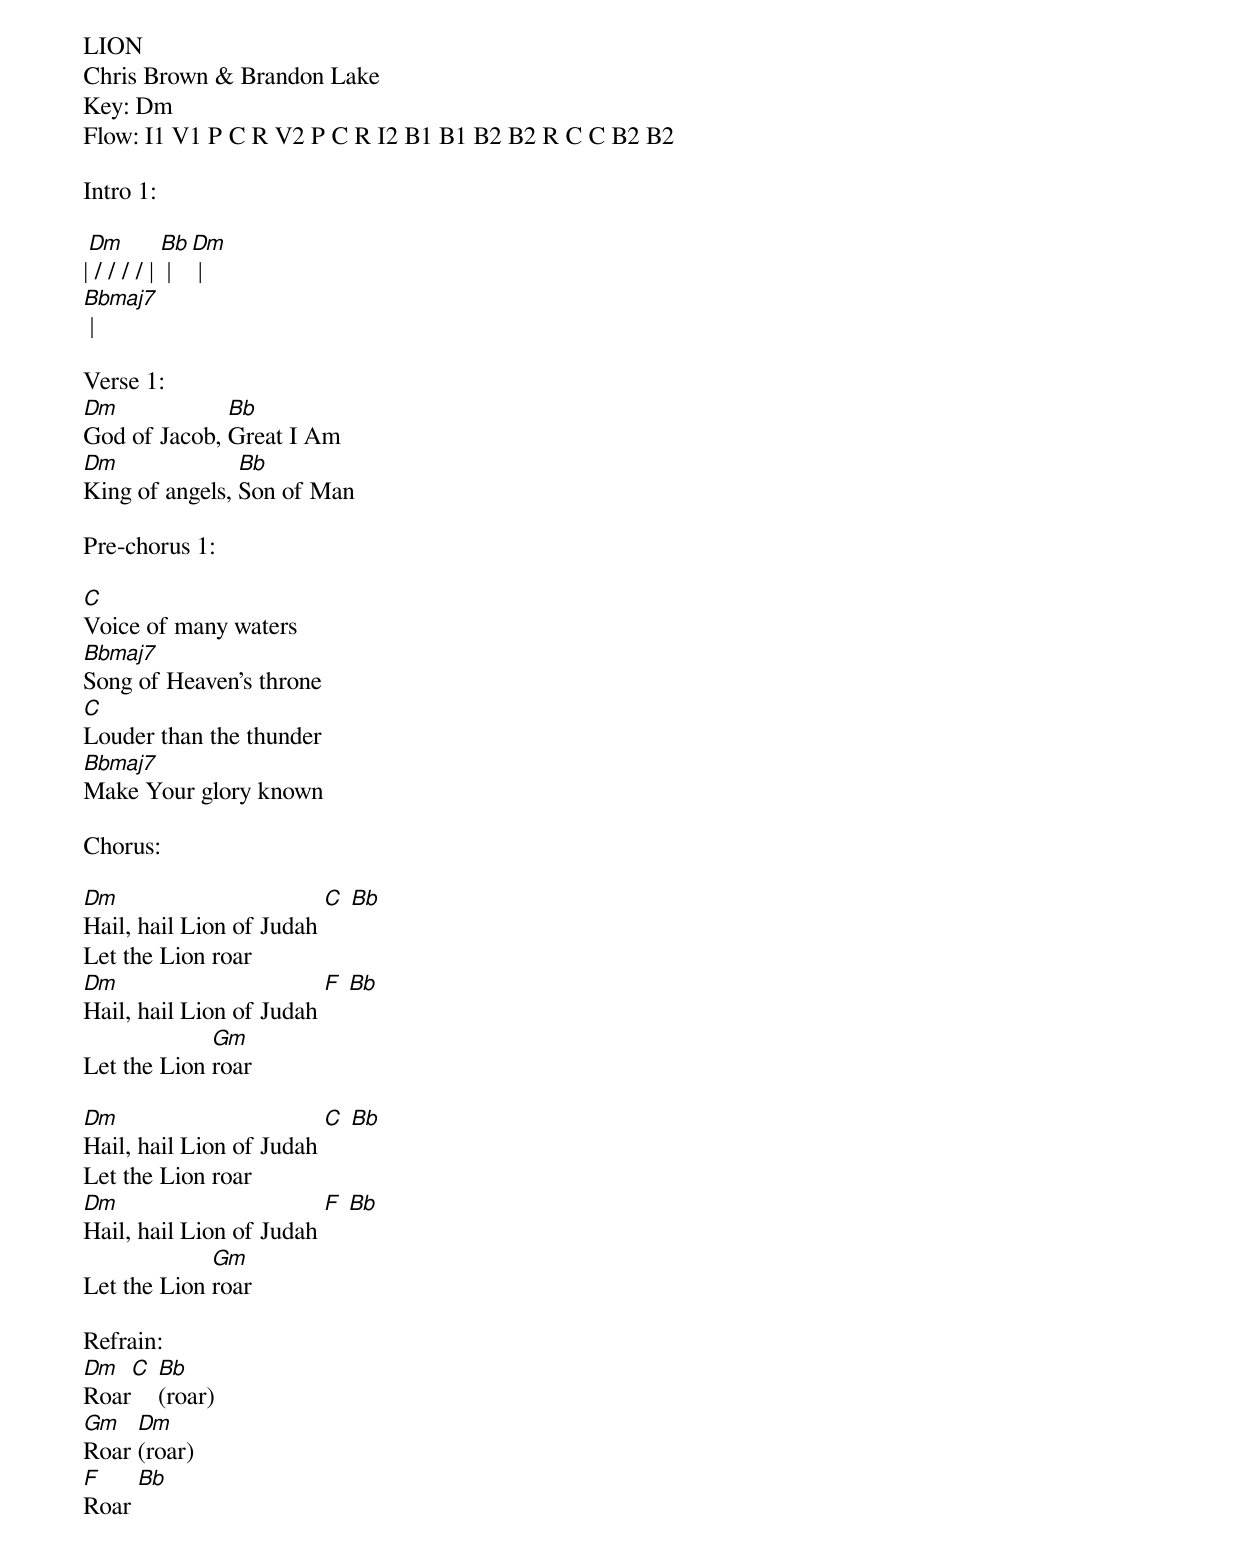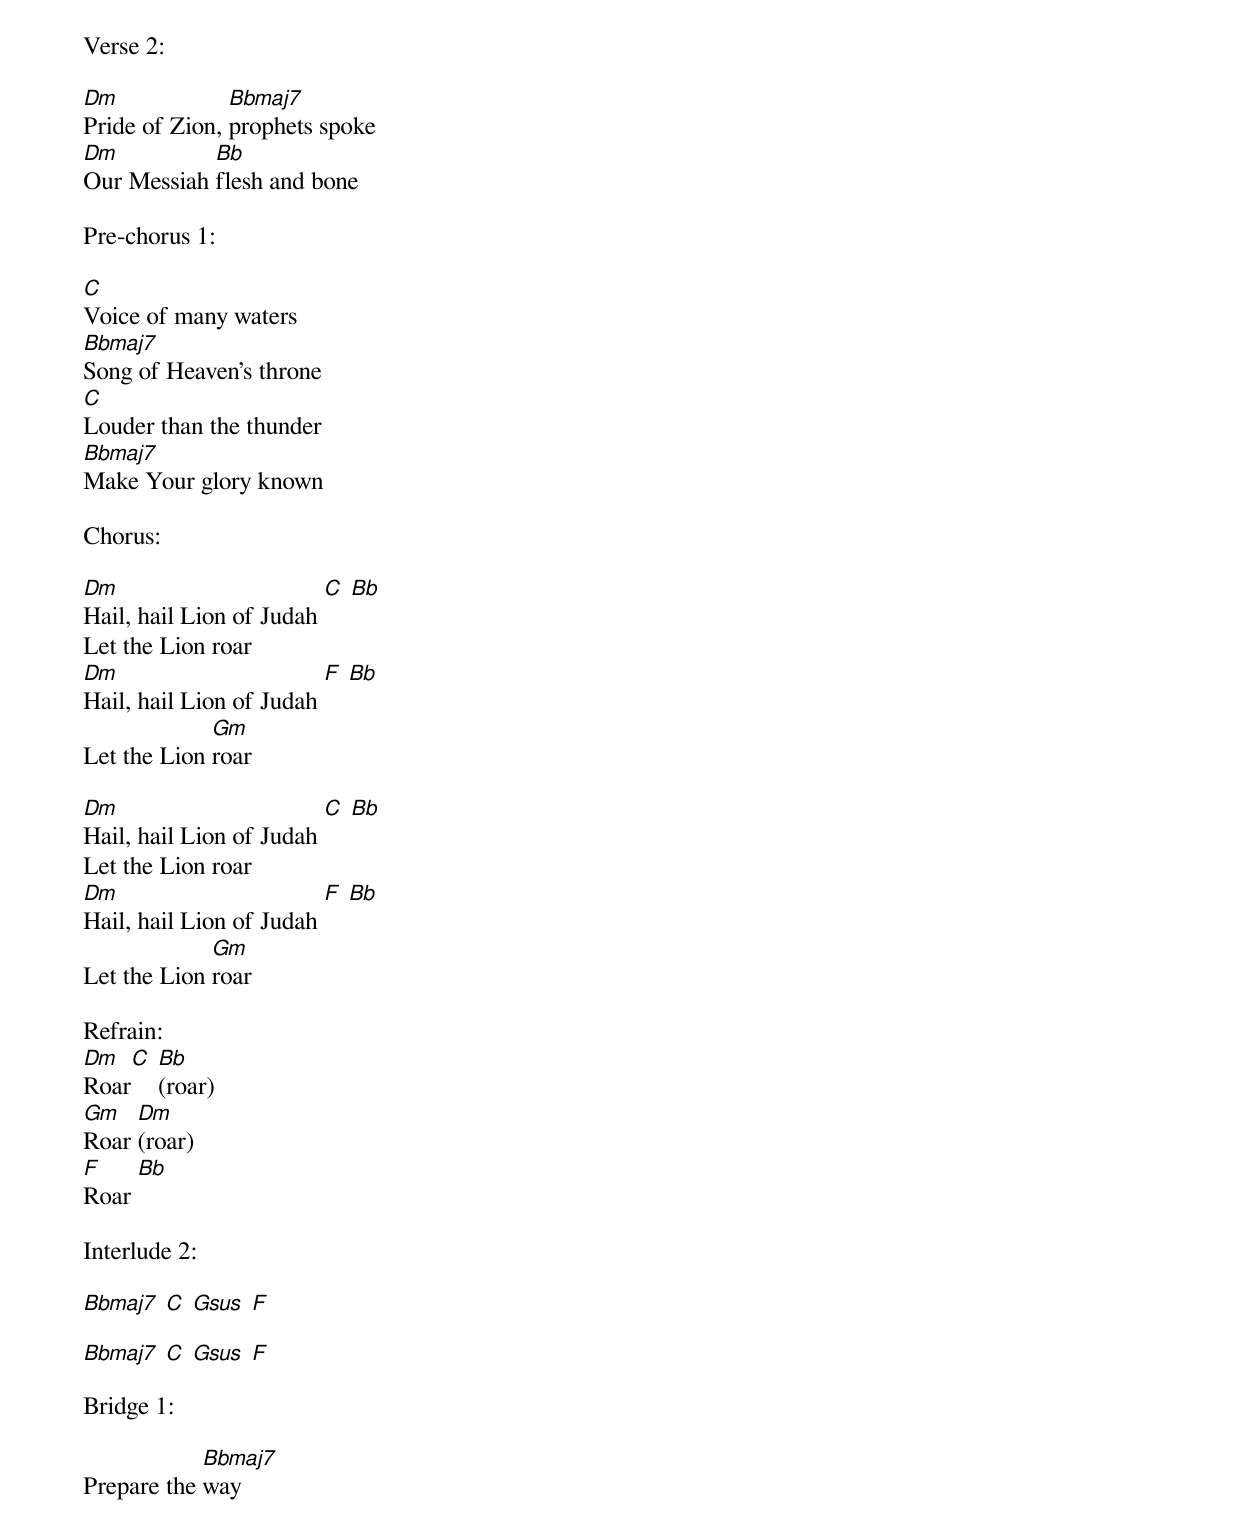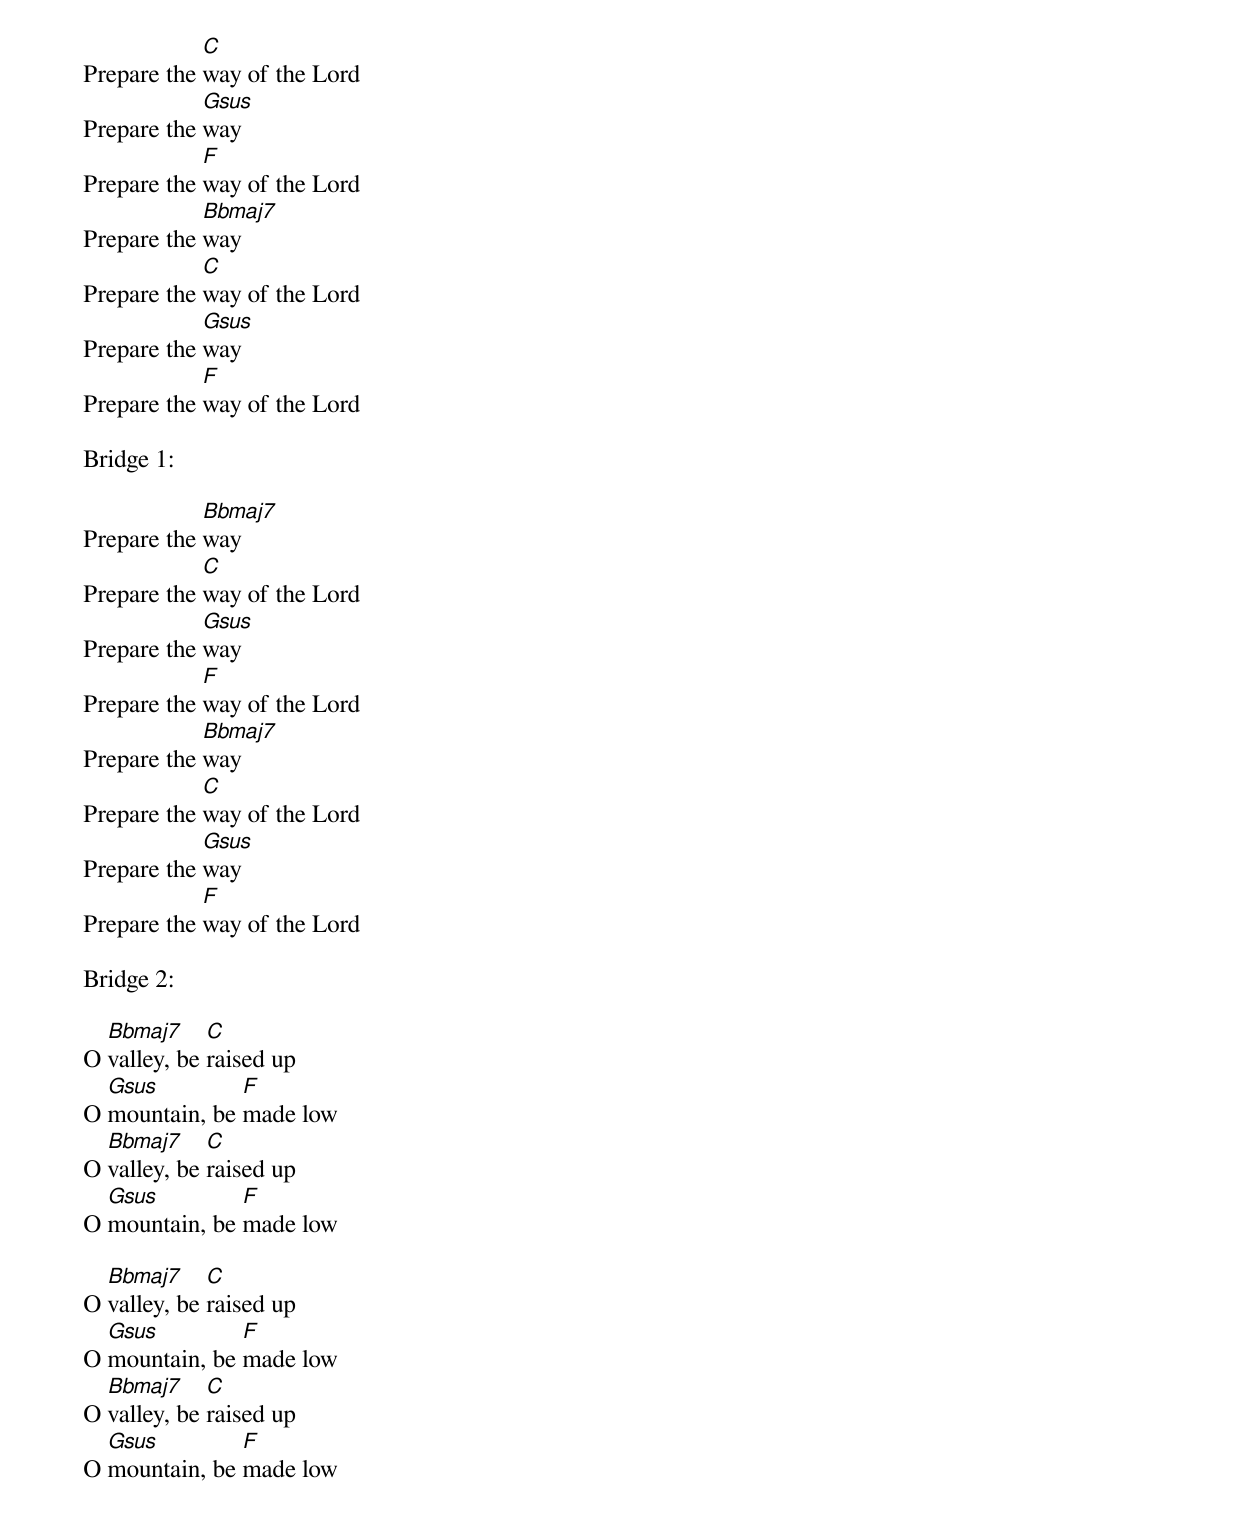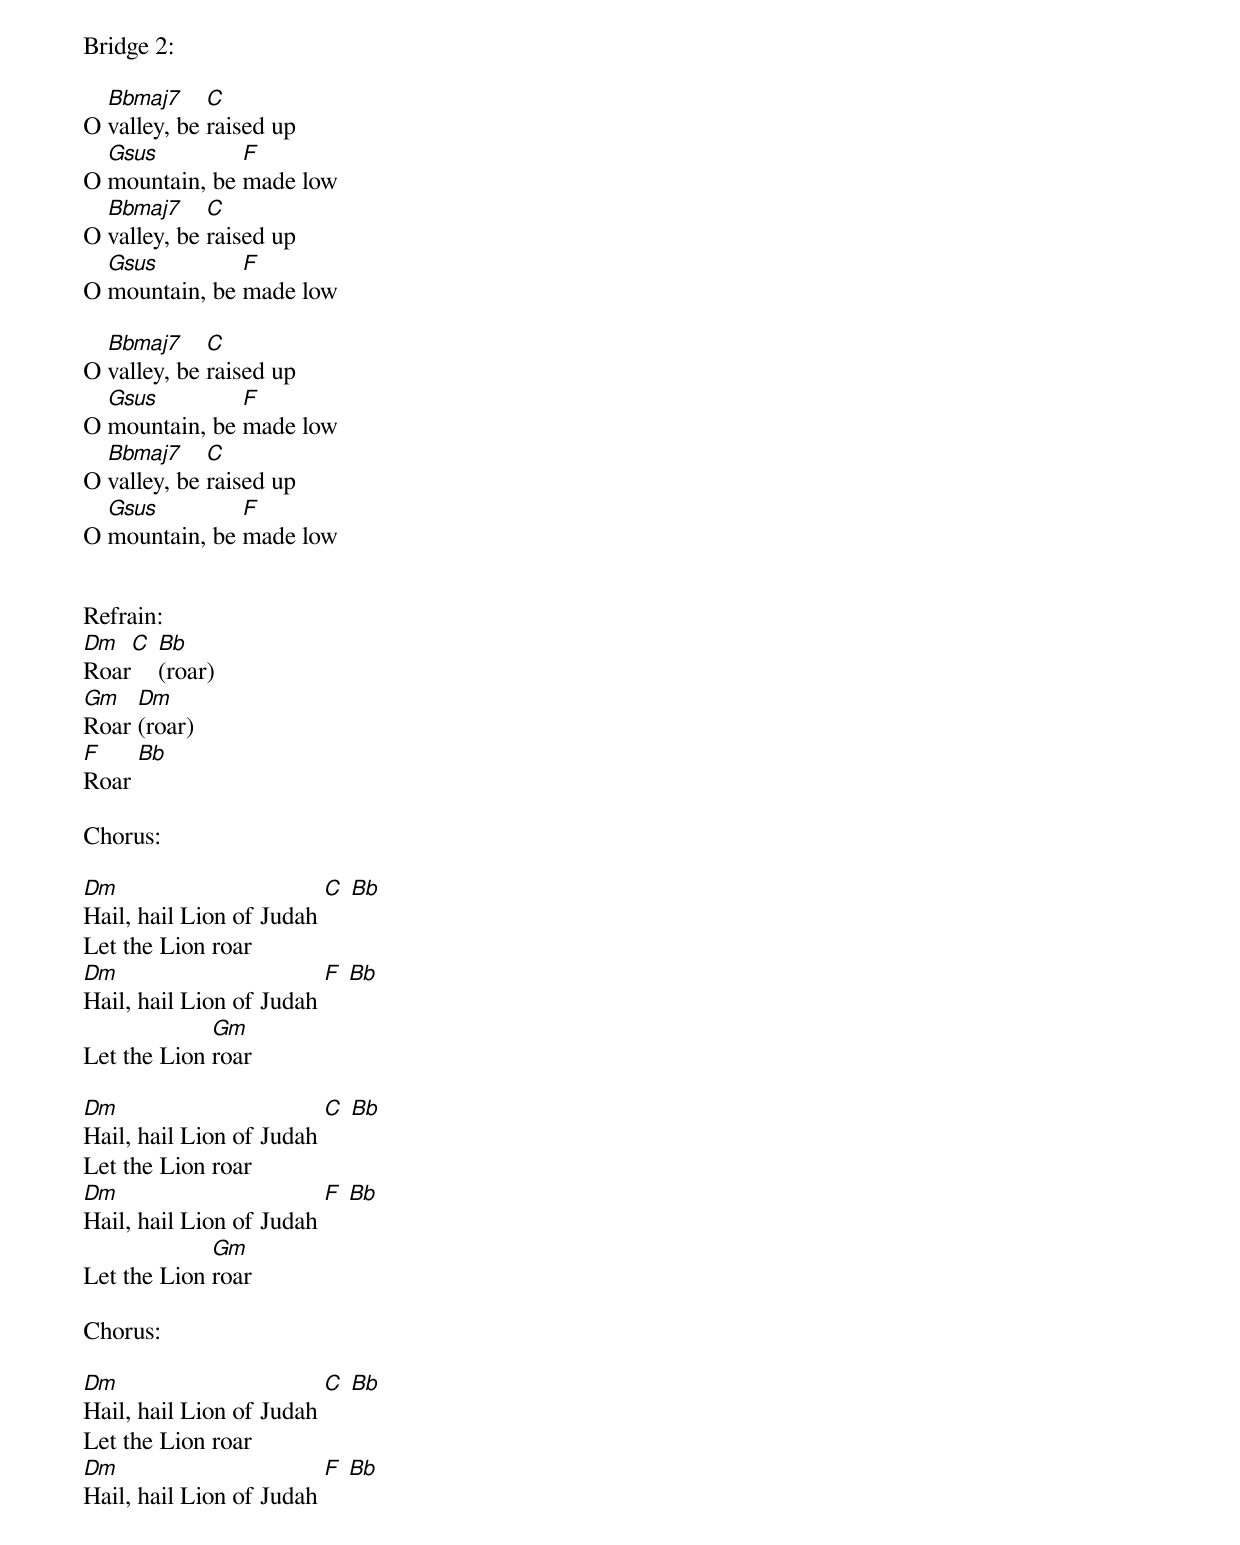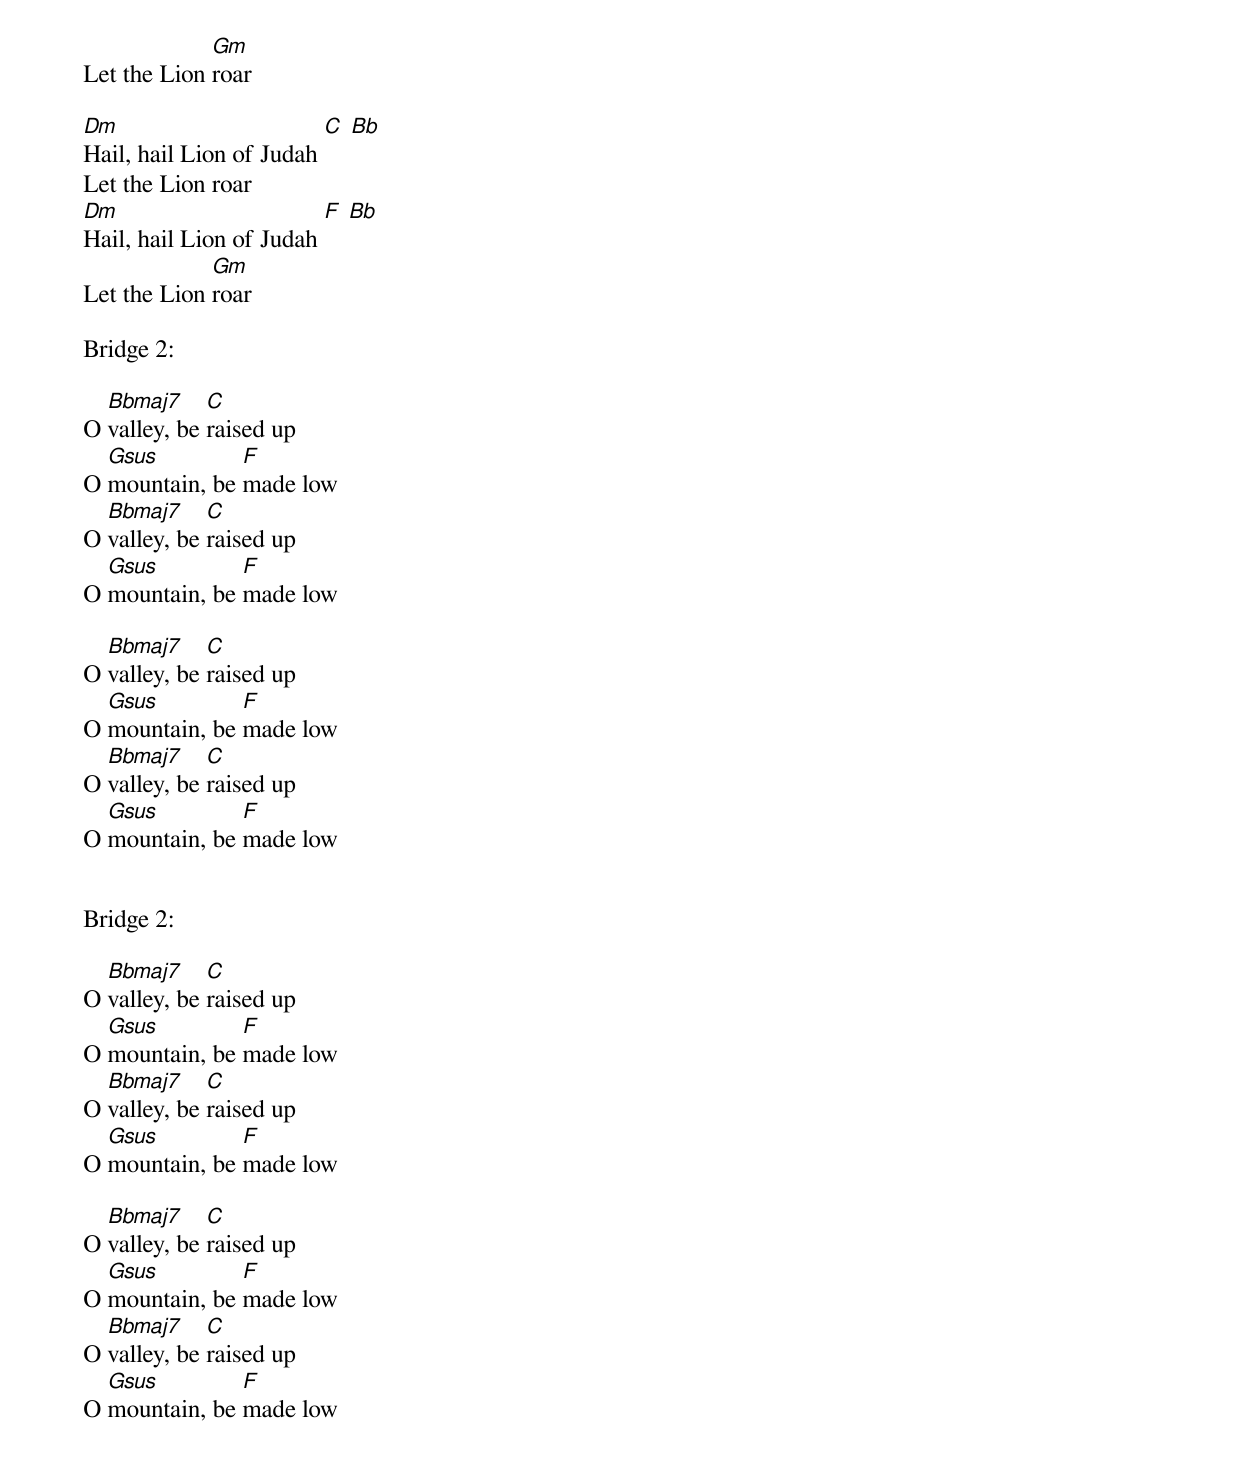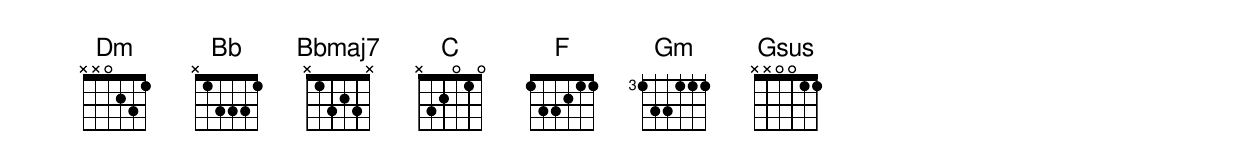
LION
Chris Brown & Brandon Lake
Key: Dm
Flow: I1 V1 P C R V2 P C R I2 B1 B1 B2 B2 R C C B2 B2

Intro 1:

|[Dm] / / / / | [Bb] | [Dm] |
[Bbmaj7] |

Verse 1:
[Dm]God of Jacob, [Bb]Great I Am
[Dm]King of angels, [Bb]Son of Man

Pre-chorus 1:

[C]Voice of many waters
[Bbmaj7]Song of Heaven's throne
[C]Louder than the thunder
[Bbmaj7]Make Your glory known

Chorus:

[Dm]Hail, hail Lion of Judah [C] [Bb]
Let the Lion roar
[Dm]Hail, hail Lion of Judah [F] [Bb]
Let the Lion [Gm]roar

[Dm]Hail, hail Lion of Judah [C] [Bb]
Let the Lion roar
[Dm]Hail, hail Lion of Judah [F] [Bb]
Let the Lion [Gm]roar

Refrain:
[Dm]Roar[C] [Bb](roar)
[Gm]Roar [Dm](roar)
[F]Roar [Bb]

Verse 2:

[Dm]Pride of Zion, [Bbmaj7]prophets spoke
[Dm]Our Messiah [Bb]flesh and bone

Pre-chorus 1:

[C]Voice of many waters
[Bbmaj7]Song of Heaven's throne
[C]Louder than the thunder
[Bbmaj7]Make Your glory known

Chorus:

[Dm]Hail, hail Lion of Judah [C] [Bb]
Let the Lion roar
[Dm]Hail, hail Lion of Judah [F] [Bb]
Let the Lion [Gm]roar

[Dm]Hail, hail Lion of Judah [C] [Bb]
Let the Lion roar
[Dm]Hail, hail Lion of Judah [F] [Bb]
Let the Lion [Gm]roar

Refrain:
[Dm]Roar[C] [Bb](roar)
[Gm]Roar [Dm](roar)
[F]Roar [Bb]

Interlude 2:

[Bbmaj7] [C] [Gsus] [F]

[Bbmaj7] [C] [Gsus] [F]

Bridge 1:

Prepare the [Bbmaj7]way
Prepare the [C]way of the Lord
Prepare the [Gsus]way
Prepare the [F]way of the Lord
Prepare the [Bbmaj7]way
Prepare the [C]way of the Lord
Prepare the [Gsus]way
Prepare the [F]way of the Lord

Bridge 1:

Prepare the [Bbmaj7]way
Prepare the [C]way of the Lord
Prepare the [Gsus]way
Prepare the [F]way of the Lord
Prepare the [Bbmaj7]way
Prepare the [C]way of the Lord
Prepare the [Gsus]way
Prepare the [F]way of the Lord

Bridge 2:

O [Bbmaj7]valley, be [C]raised up
O [Gsus]mountain, be [F]made low
O [Bbmaj7]valley, be [C]raised up
O [Gsus]mountain, be [F]made low

O [Bbmaj7]valley, be [C]raised up
O [Gsus]mountain, be [F]made low
O [Bbmaj7]valley, be [C]raised up
O [Gsus]mountain, be [F]made low


Bridge 2:

O [Bbmaj7]valley, be [C]raised up
O [Gsus]mountain, be [F]made low
O [Bbmaj7]valley, be [C]raised up
O [Gsus]mountain, be [F]made low

O [Bbmaj7]valley, be [C]raised up
O [Gsus]mountain, be [F]made low
O [Bbmaj7]valley, be [C]raised up
O [Gsus]mountain, be [F]made low


Refrain:
[Dm]Roar[C] [Bb](roar)
[Gm]Roar [Dm](roar)
[F]Roar [Bb]

Chorus:

[Dm]Hail, hail Lion of Judah [C] [Bb]
Let the Lion roar
[Dm]Hail, hail Lion of Judah [F] [Bb]
Let the Lion [Gm]roar

[Dm]Hail, hail Lion of Judah [C] [Bb]
Let the Lion roar
[Dm]Hail, hail Lion of Judah [F] [Bb]
Let the Lion [Gm]roar

Chorus:

[Dm]Hail, hail Lion of Judah [C] [Bb]
Let the Lion roar
[Dm]Hail, hail Lion of Judah [F] [Bb]
Let the Lion [Gm]roar

[Dm]Hail, hail Lion of Judah [C] [Bb]
Let the Lion roar
[Dm]Hail, hail Lion of Judah [F] [Bb]
Let the Lion [Gm]roar

Bridge 2:

O [Bbmaj7]valley, be [C]raised up
O [Gsus]mountain, be [F]made low
O [Bbmaj7]valley, be [C]raised up
O [Gsus]mountain, be [F]made low

O [Bbmaj7]valley, be [C]raised up
O [Gsus]mountain, be [F]made low
O [Bbmaj7]valley, be [C]raised up
O [Gsus]mountain, be [F]made low


Bridge 2:

O [Bbmaj7]valley, be [C]raised up
O [Gsus]mountain, be [F]made low
O [Bbmaj7]valley, be [C]raised up
O [Gsus]mountain, be [F]made low

O [Bbmaj7]valley, be [C]raised up
O [Gsus]mountain, be [F]made low
O [Bbmaj7]valley, be [C]raised up
O [Gsus]mountain, be [F]made low
